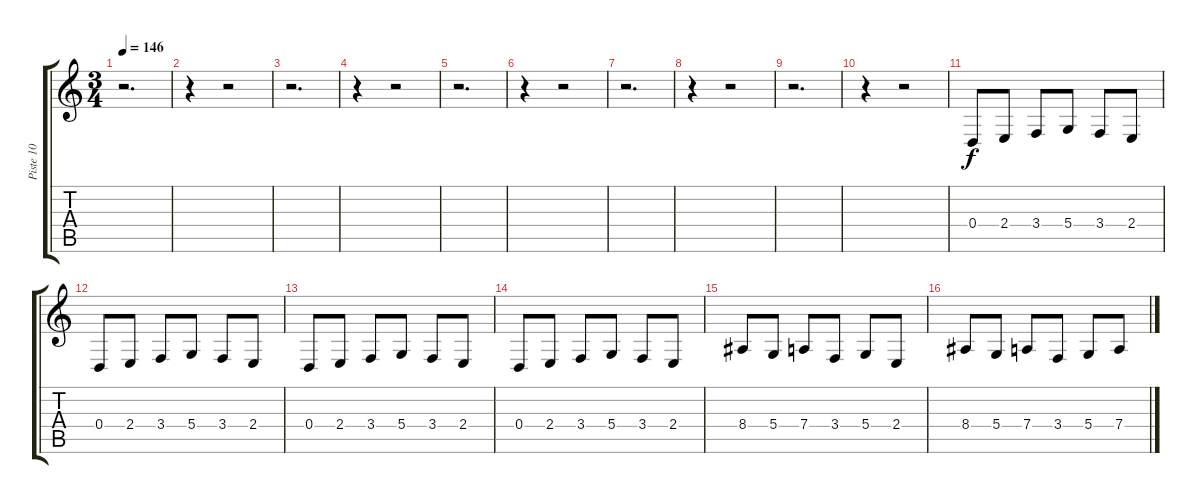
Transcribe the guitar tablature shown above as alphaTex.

\track ("Piste 10" "Piste 10") {instrument flute}
\staff {score tabs}
\tuning (E4 B3 G3 D3 A2 D2) {hide}
\ts (3 4)
\tempo 146
\clef g2
\ks c
r.2{d dy f} |
r.4 r.2 |
r.2{d} |
r.4 r.2 |
r.2{d} |
r.4 r.2 |
r.2{d} |
r.4 r.2 |
r.2{d} |
r.4 r.2 |
0.4.8 2.4.8 3.4.8 5.4.8 3.4.8 2.4.8 |
0.4.8 2.4.8 3.4.8 5.4.8 3.4.8 2.4.8 |
0.4.8 2.4.8 3.4.8 5.4.8 3.4.8 2.4.8 |
0.4.8 2.4.8 3.4.8 5.4.8 3.4.8 2.4.8 |
8.4.8 5.4.8 7.4.8 3.4.8 5.4.8 2.4.8 |
8.4.8 5.4.8 7.4.8 3.4.8 5.4.8 7.4.8
